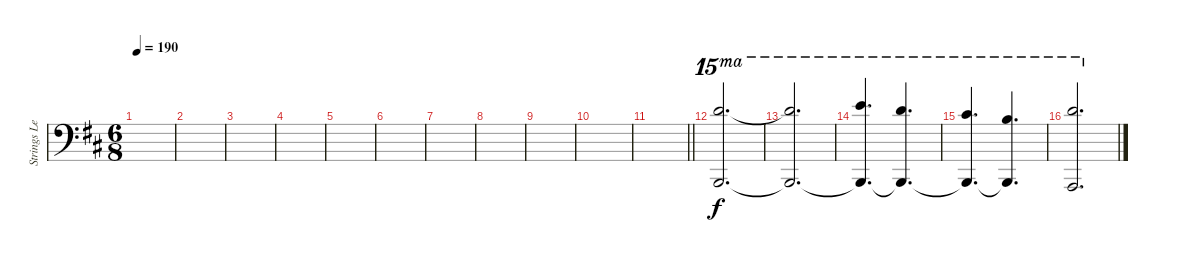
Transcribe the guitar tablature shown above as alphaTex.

\track ("Strings Lead" "Strings Le") {instrument stringensemble1}
\staff {score}
\tuning (Db4 Ab3 E3 B2 Gb2 A1) {hide}
\ts (6 8)
\tempo 190
\clef f4
\ks bminor
|
|
|
|
|
|
|
|
|
|
\barLineRight lightlight
|
(25.1 12.4).2{d ot 15ma dy f} |
(25.1{t} 12.4{t}).2{d ot 15ma} |
(27.1 12.4{t}).4{d ot 15ma} (25.1 12.4{t}).4{d ot 15ma} |
(24.1 12.4{t}).4{d ot 15ma} (22.1 12.4{t}).4{d ot 15ma} |
(25.1 10.4).2{d ot 15ma}
